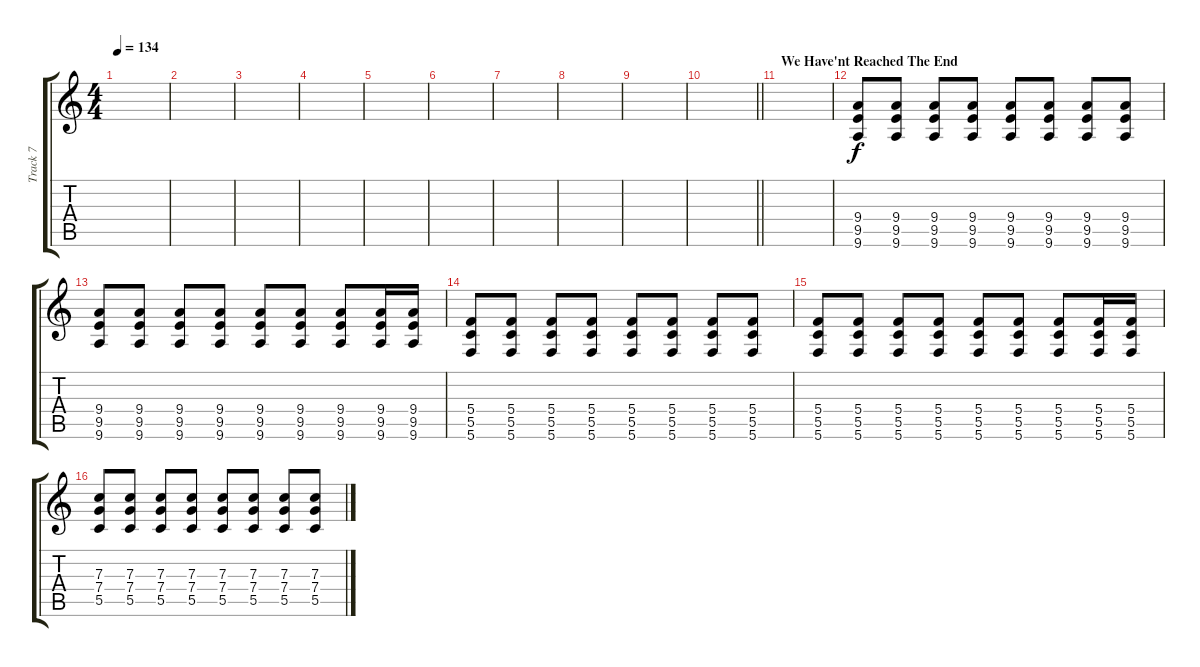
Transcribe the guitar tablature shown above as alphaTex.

\track ("Track 7" "Track 7") {instrument distortionguitar}
\staff {score tabs}
\tuning (D4 A3 F3 C3 G2 C2) {hide}
\ts (4 4)
\tempo 134
\clef g2
\ks c
|
|
|
|
|
|
|
|
|
\barLineRight lightlight
|
\section ("" "We Have'nt Reached The End")
|
(9.4 9.5 9.6).8 (9.4 9.5 9.6).8 (9.4 9.5 9.6).8 (9.4 9.5 9.6).8 (9.4 9.5 9.6).8 (9.4 9.5 9.6).8 (9.4 9.5 9.6).8 (9.4 9.5 9.6).8 |
(9.4 9.5 9.6).8 (9.4 9.5 9.6).8 (9.4 9.5 9.6).8 (9.4 9.5 9.6).8 (9.4 9.5 9.6).8 (9.4 9.5 9.6).8 (9.4 9.5 9.6).8 (9.4 9.5 9.6).16 (9.4 9.5 9.6).16 |
(5.4 5.5 5.6).8 (5.4 5.5 5.6).8 (5.4 5.5 5.6).8 (5.4 5.5 5.6).8 (5.4 5.5 5.6).8 (5.4 5.5 5.6).8 (5.4 5.5 5.6).8 (5.4 5.5 5.6).8 |
(5.4 5.5 5.6).8 (5.4 5.5 5.6).8 (5.4 5.5 5.6).8 (5.4 5.5 5.6).8 (5.4 5.5 5.6).8 (5.4 5.5 5.6).8 (5.4 5.5 5.6).8 (5.4 5.5 5.6).16 (5.4 5.5 5.6).16 |
(7.3 7.4 5.5).8 (7.3 7.4 5.5).8 (7.3 7.4 5.5).8 (7.3 7.4 5.5).8 (7.3 7.4 5.5).8 (7.3 7.4 5.5).8 (7.3 7.4 5.5).8 (7.3 7.4 5.5).8
